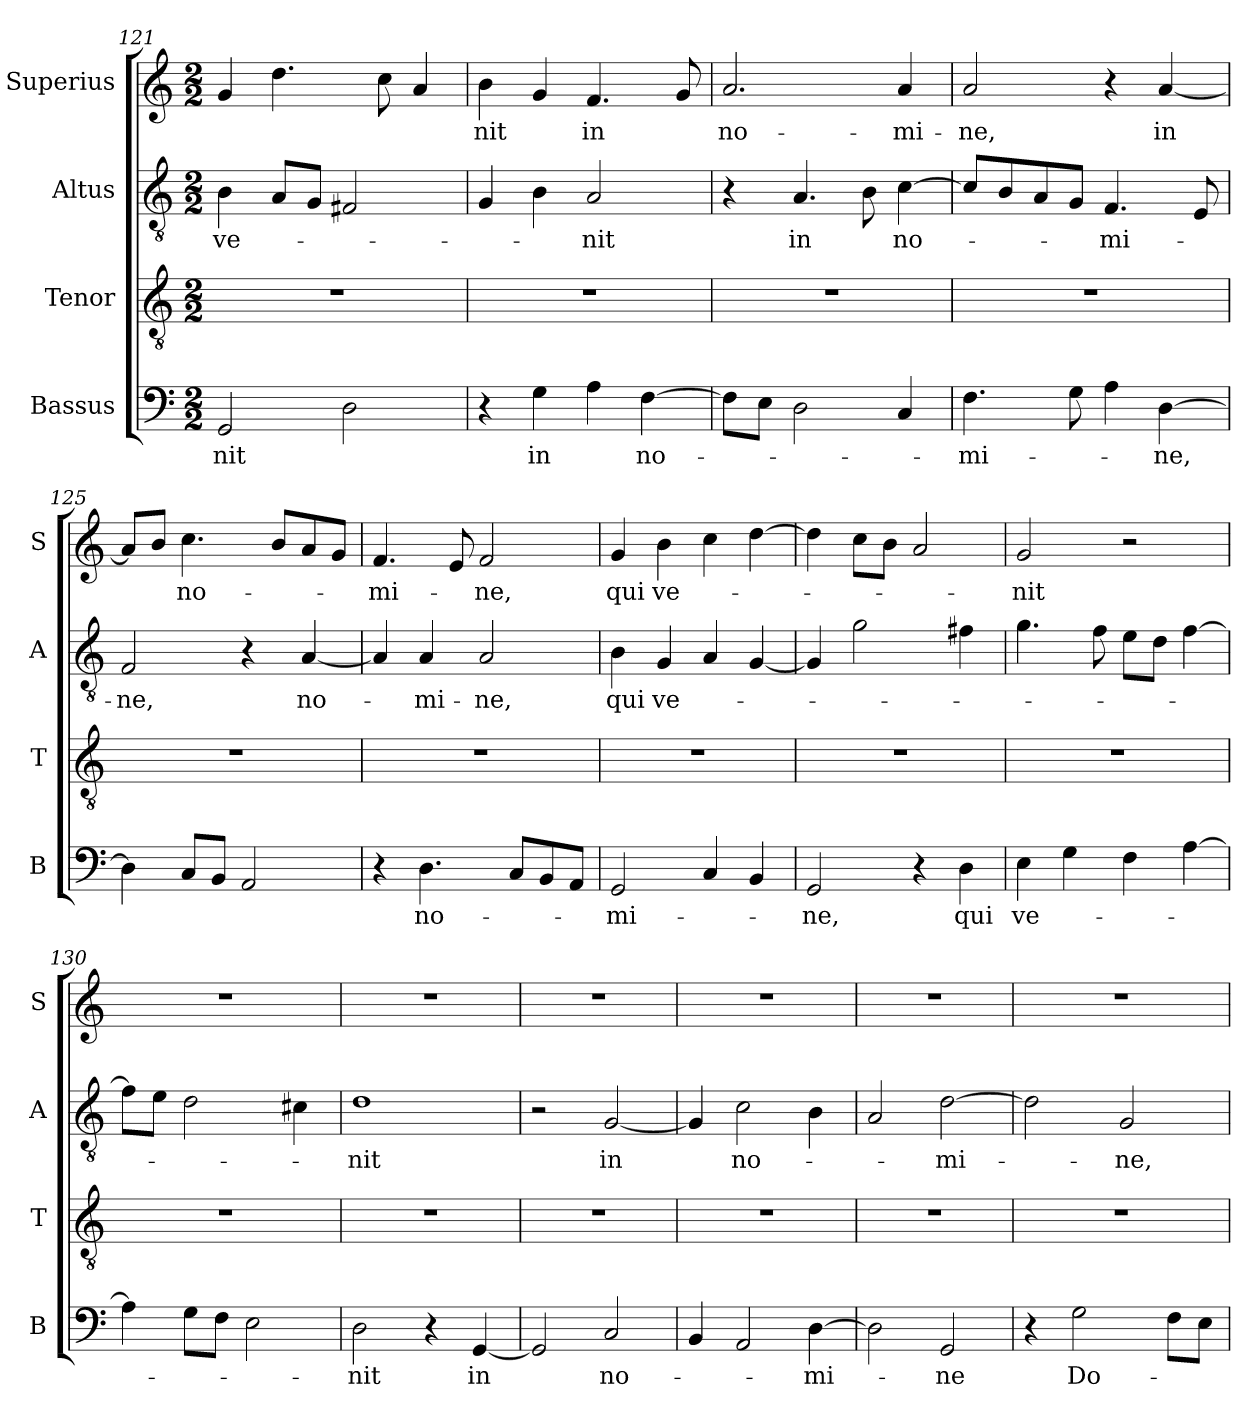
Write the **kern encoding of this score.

**kern	**text	**kern	**kern	**text	**kern	**text
*part4	*part4	*part3	*part2	*part2	*part1	*part1
*staff4	*staff4	*staff3	*staff2	*staff2	*staff1	*staff1
*I"Bassus	*	*I"Tenor	*I"Altus	*	*I"Superius	*
*I'B	*	*I'T	*I'A	*	*I'S	*
*clefF4	*	*clefGv2	*clefGv2	*	*clefG2	*
*M2/2	*	*M2/2	*M2/2	*	*M2/2	*
=121	=121	=121	=121	=121	=121	=121
!	!LO:LY:i	!	!	!	!	!
2GG	-nit	1r	4B	ve-	4g	.
.	.	.	8AL	.	4.dd	.
.	.	.	8GJ	.	.	.
2D	.	.	2F#i	.	.	.
.	.	.	.	.	8cc	.
.	.	.	.	.	4a	.
=122	=122	=122	=122	=122	=122	=122
!	!	!	!	!	!	!LO:LY:i
4r	.	1r	4G	.	4b	-nit
!	!LO:LY:i	!	!	!	!	!
4G	in	.	4B	.	4g	.
4A	.	.	2A	-nit	4.f	in
!	!LO:LY:i	!	!	!	!	!
[4F	no-	.	.	.	.	.
.	.	.	.	.	8g	.
=123	=123	=123	=123	=123	=123	=123
8FL]	.	1r	4r	.	2.a	no-
8EJ	.	.	.	.	.	.
2D	.	.	4.A	in	.	.
.	.	.	8B	.	.	.
!	!	!	!	!LO:LY:i	!	!
4C	.	.	[4c	no-	4a	-mi-
=124	=124	=124	=124	=124	=124	=124
!	!LO:LY:i	!	!	!	!	!
4.F	-mi-	1r	8cL]	.	2a	-ne,
.	.	.	8B	.	.	.
.	.	.	8A	.	.	.
8G	.	.	8GJ	.	.	.
!	!	!	!	!LO:LY:i	!	!
4A	.	.	4.F	-mi-	4r	.
!	!LO:LY:i	!	!	!	!	!LO:LY:i
[4D	-ne,	.	.	.	[4a	in
.	.	.	8E	.	.	.
=125	=125	=125	=125	=125	=125	=125
!	!	!	!	!LO:LY:i	!	!
4D]	.	1r	2F	-ne,	8aL]	.
.	.	.	.	.	8bJ	.
!	!	!	!	!	!	!LO:LY:i
8CL	.	.	.	.	4.cc	no-
8BBJ	.	.	.	.	.	.
2AA	.	.	4r	.	.	.
.	.	.	.	.	8bL	.
.	.	.	[4A	no-	8a	.
.	.	.	.	.	8gJ	.
=126	=126	=126	=126	=126	=126	=126
!	!	!	!	!	!	!LO:LY:i
4r	.	1r	4A]	.	4.f	-mi-
!	!LO:LY:i	!	!	!	!	!
4.D	no-	.	4A	-mi-	.	.
.	.	.	.	.	8e	.
!	!	!	!	!	!	!LO:LY:i
.	.	.	2A	-ne,	2f	-ne,
8CL	.	.	.	.	.	.
8BB	.	.	.	.	.	.
8AAJ	.	.	.	.	.	.
=127	=127	=127	=127	=127	=127	=127
!	!LO:LY:i	!	!	!LO:LY:i	!	!LO:LY:i
2GG	-mi-	1r	4B	qui	4g	qui
!	!	!	!	!LO:LY:i	!	!LO:LY:i
.	.	.	4G	ve-	4b	ve-
4C	.	.	4A	.	4cc	.
4BB	.	.	[4G	.	[4dd	.
=128	=128	=128	=128	=128	=128	=128
!	!LO:LY:i	!	!	!	!	!
2GG	-ne,	1r	4G]	.	4dd]	.
.	.	.	2g	.	8ccL	.
.	.	.	.	.	8bJ	.
4r	.	.	.	.	2a	.
!	!LO:LY:i	!	!	!	!	!
4D	qui	.	4f#X	.	.	.
=129	=129	=129	=129	=129	=129	=129
!	!LO:LY:i	!	!	!	!	!LO:LY:i
4E	ve-	1r	4.g	.	2g	-nit
4G	.	.	.	.	.	.
.	.	.	8f	.	.	.
4F	.	.	8eL	.	2r	.
.	.	.	8dJ	.	.	.
[4A	.	.	[4f	.	.	.
=130	=130	=130	=130	=130	=130	=130
4A]	.	1r	8fL]	.	1r	.
.	.	.	8eJ	.	.	.
8GL	.	.	2d	.	.	.
8FJ	.	.	.	.	.	.
2E	.	.	.	.	.	.
.	.	.	4c#X	.	.	.
=131	=131	=131	=131	=131	=131	=131
!	!	!	!	!LO:LY:i	!	!
2D	-nit	1r	1d	-nit	1r	.
4r	.	.	.	.	.	.
[4GG	in	.	.	.	.	.
=132	=132	=132	=132	=132	=132	=132
2GG]	.	1r	2r	.	1r	.
!	!	!	!	!LO:LY:i	!	!
2C	no-	.	[2G	in	.	.
=133	=133	=133	=133	=133	=133	=133
4BB	.	1r	4G]	.	1r	.
!	!	!	!	!LO:LY:i	!	!
2AA	.	.	2c	no-	.	.
[4D	-mi-	.	4B	.	.	.
=134	=134	=134	=134	=134	=134	=134
2D]	.	1r	2A	.	1r	.
!	!	!	!	!LO:LY:i	!	!
2GG	-ne	.	[2d	-mi-	.	.
=135	=135	=135	=135	=135	=135	=135
4r	.	1r	2d]	.	1r	.
2G	Do-	.	.	.	.	.
!	!	!	!	!LO:LY:i	!	!
.	.	.	2G	-ne,	.	.
8FL	.	.	.	.	.	.
8EJ	.	.	.	.	.	.
=	=	=	=	=	=	=
*-	*-	*-	*-	*-	*-	*-
